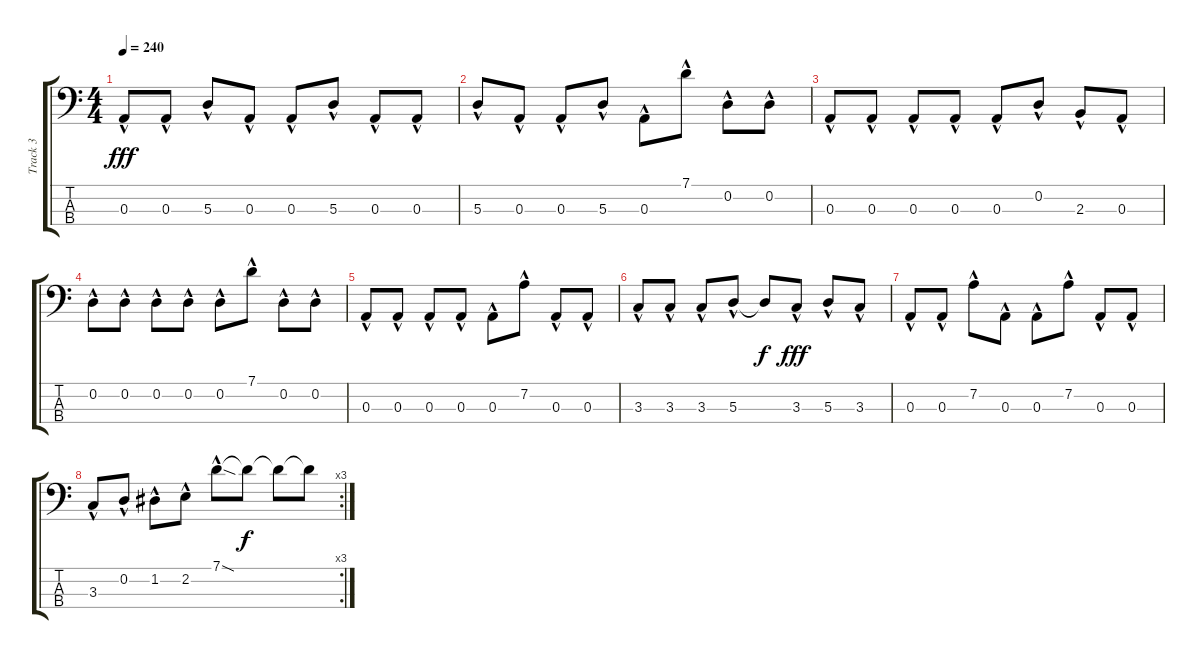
\track ("Track 3" "Track 3") {instrument electricbasspick bank 2}
\staff {score tabs}
\tuning (G2 D2 A1 E1) {hide}
\ts (4 4)
\tempo 240
\clef f4
\ks c
0.3{hac}.8{dy fff} 0.3{hac}.8 5.3{hac}.8 0.3{hac}.8 0.3{hac}.8 5.3{hac}.8 0.3{hac}.8 0.3{hac}.8 |
5.3{hac}.8 0.3{hac}.8 0.3{hac}.8 5.3{hac}.8 0.3{hac}.8 7.1{hac}.8 0.2{hac}.8 0.2{hac}.8 |
0.3{hac}.8 0.3{hac}.8 0.3{hac}.8 0.3{hac}.8 0.3{hac}.8 0.2{hac}.8 2.3{hac}.8 0.3{hac}.8 |
0.2{hac}.8 0.2{hac}.8 0.2{hac}.8 0.2{hac}.8 0.2{hac}.8 7.1{hac}.8 0.2{hac}.8 0.2{hac}.8 |
0.3{hac}.8 0.3{hac}.8 0.3{hac}.8 0.3{hac}.8 0.3{hac}.8 7.2{hac}.8 0.3{hac}.8 0.3{hac}.8 |
3.3{hac}.8 3.3{hac}.8 3.3{hac}.8 5.3{hac}.8 5.3{t}.8{dy f} 3.3{hac}.8{dy fff} 5.3{hac}.8 3.3{hac}.8 |
0.3{hac}.8 0.3{hac}.8 7.2{hac}.8 0.3{hac}.8 0.3{hac}.8 7.2{hac}.8 0.3{hac}.8 0.3{hac}.8 |
\rc 3
3.3{hac}.8 0.2{hac}.8 1.2{hac}.8 2.2{hac}.8 7.1{sod hac}.8 7.1{t}.8{dy f} 7.1{t}.8 7.1{t}.8
